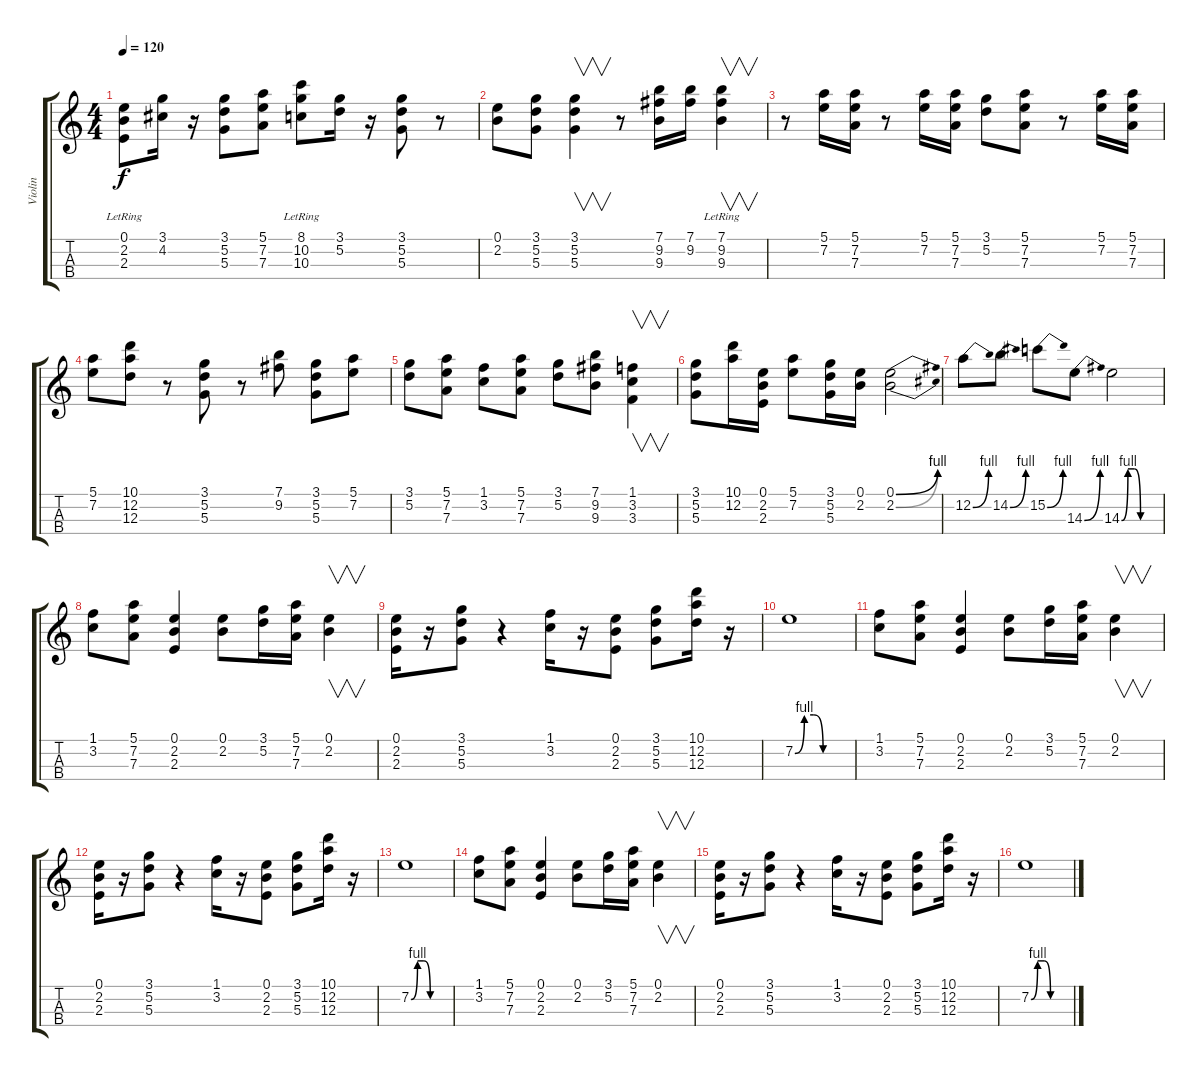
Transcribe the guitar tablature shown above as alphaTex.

\track ("Violin" "Violin") {instrument violin}
\staff {score tabs}
\tuning (E5 A4 D4 G3) {hide}
\ts (4 4)
\tempo 120
\clef g2
\ks c
(0.1{lr} 2.2 2.3).8{dy f} (3.1 4.2).16 r.16 (3.1 5.2 5.3).8 (5.1 7.2 7.3).8 (8.1{lr} 10.2 10.3).8 (3.1 5.2).16 r.16 (3.1 5.2 5.3).8 r.8 |
(0.1 2.2).8 (3.1 5.2 5.3).8 (3.1 5.2 5.3).4{v} r.8 (7.1 9.2 9.3).16 (7.1 9.2).16 (7.1{lr} 9.2 9.3).4{v} |
r.8 (5.1 7.2).16 (5.1 7.2 7.3).16 r.8 (5.1 7.2).16 (5.1 7.2 7.3).16 (3.1 5.2).8 (5.1 7.2 7.3).8 r.8 (5.1 7.2).16 (5.1 7.2 7.3).16 |
(5.1 7.2).8 (10.1 12.2 12.3).8 r.8 (3.1 5.2 5.3).8 r.8 (7.1 9.2).8 (3.1 5.2 5.3).8 (5.1 7.2).8 |
(3.1 5.2).8 (5.1 7.2 7.3).8 (1.1 3.2).8 (5.1 7.2 7.3).8 (3.1 5.2).8 (7.1 9.2 9.3).8 (1.1 3.2 3.3).4{v} |
(3.1 5.2 5.3).8 (10.1 12.2).16 (0.1 2.2 2.3).16 (5.1 7.2).8 (3.1 5.2 5.3).16 (0.1 2.2).16 (0.1{be (bend 0 0 60 4)} 2.2{be (bend 0 0 60 4)}).2 |
12.2{be (bend 0 0 60 4)}.8 14.2{be (bend 0 0 60 4)}.8 15.2{be (bend 0 0 60 4)}.8 14.3{be (bend 0 0 60 4)}.8 14.3{be (custom 0 0 10 4 20 4 30 0 60 0)}.2 |
(1.1 3.2).8 (5.1 7.2 7.3).8 (0.1 2.2 2.3).4 (0.1 2.2).8 (3.1 5.2).16 (5.1 7.2 7.3).16 (0.1 2.2).4{v} |
(0.1 2.2 2.3).16 r.16 (3.1 5.2 5.3).8 r.4 (1.1 3.2).16 r.16 (0.1 2.2 2.3).8 (3.1 5.2 5.3).8 (10.1 12.2 12.3).16 r.16 |
7.2{be (custom 0 0 10 4 20 4 30 0 60 0)}.1 |
(1.1 3.2).8 (5.1 7.2 7.3).8 (0.1 2.2 2.3).4 (0.1 2.2).8 (3.1 5.2).16 (5.1 7.2 7.3).16 (0.1 2.2).4{v} |
(0.1 2.2 2.3).16 r.16 (3.1 5.2 5.3).8 r.4 (1.1 3.2).16 r.16 (0.1 2.2 2.3).8 (3.1 5.2 5.3).8 (10.1 12.2 12.3).16 r.16 |
7.2{be (custom 0 0 10 4 20 4 30 0 60 0)}.1 |
(1.1 3.2).8 (5.1 7.2 7.3).8 (0.1 2.2 2.3).4 (0.1 2.2).8 (3.1 5.2).16 (5.1 7.2 7.3).16 (0.1 2.2).4{v} |
(0.1 2.2 2.3).16 r.16 (3.1 5.2 5.3).8 r.4 (1.1 3.2).16 r.16 (0.1 2.2 2.3).8 (3.1 5.2 5.3).8 (10.1 12.2 12.3).16 r.16 |
7.2{be (custom 0 0 10 4 20 4 30 0 60 0)}.1
